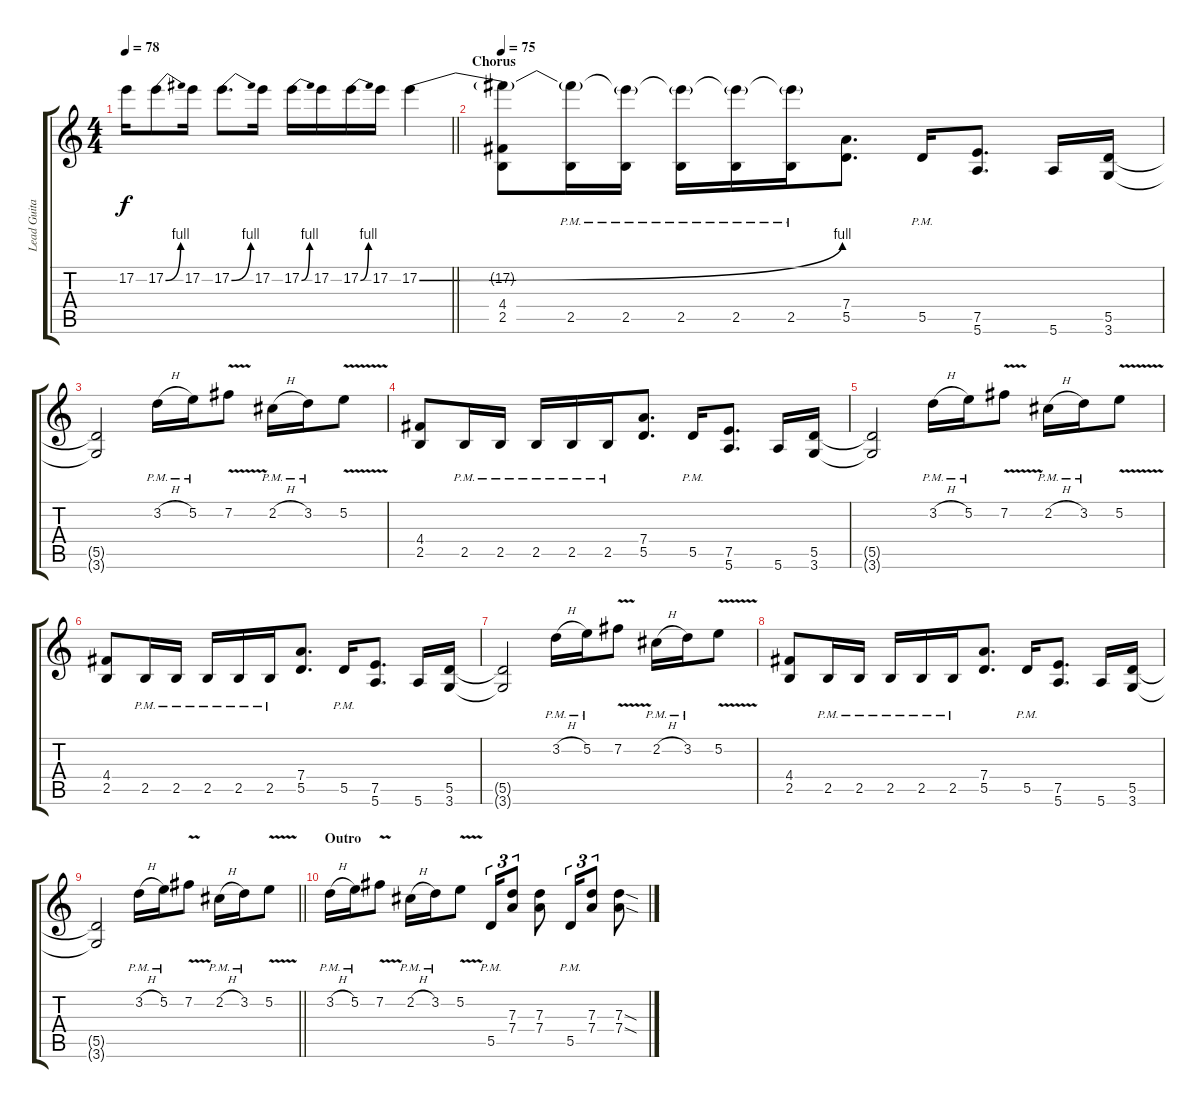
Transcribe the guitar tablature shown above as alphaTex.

\track ("Lead Guitar" "Lead Guita") {instrument distortionguitar}
\staff {score tabs}
\tuning (E4 B3 G3 D3 A2 E2) {hide}
\ts (4 4)
\tempo 78
\clef g2
\barLineRight lightlight
\ks c
17.2.16{dy f} 17.2{be (bend 0 0 60 4)}.8 17.2.16 17.2{be (bend 0 0 60 4)}.8{d} 17.2.16 17.2{be (bend 0 0 60 4)}.16 17.2.16 17.2{be (bend 0 0 60 4)}.16 17.2.16 17.2{be (bend 0 0 60 4)}.4 |
\section ("" "Chorus")
\tempo 75
(17.2{t} 4.4 2.5).8 (17.2{t} 2.5{pm}).16 (17.2{t} 2.5{pm}).16 (17.2{t} 2.5{pm}).16 (17.2{t} 2.5{pm}).16 (17.2{t} 2.5{pm}).16 (7.4 5.5).8{d} 5.5{pm}.16 (7.5 5.6).8{d} 5.6.16 (5.5 3.6).16 |
(5.5{t} 3.6{t}).2 3.2{h pm}.16 5.2{pm}.16 7.2{v}.8 2.2{h pm}.16 3.2{pm}.16 5.2{v}.8 |
(4.4 2.5).8 2.5{pm}.16 2.5{pm}.16 2.5{pm}.16 2.5{pm}.16 2.5{pm}.16 (7.4 5.5).8{d} 5.5{pm}.16 (7.5 5.6).8{d} 5.6.16 (5.5 3.6).16 |
(5.5{t} 3.6{t}).2 3.2{h pm}.16 5.2{pm}.16 7.2{v}.8 2.2{h pm}.16 3.2{pm}.16 5.2{v}.8 |
(4.4 2.5).8 2.5{pm}.16 2.5{pm}.16 2.5{pm}.16 2.5{pm}.16 2.5{pm}.16 (7.4 5.5).8{d} 5.5{pm}.16 (7.5 5.6).8{d} 5.6.16 (5.5 3.6).16 |
(5.5{t} 3.6{t}).2 3.2{h pm}.16 5.2{pm}.16 7.2{v}.8 2.2{h pm}.16 3.2{pm}.16 5.2{v}.8 |
(4.4 2.5).8 2.5{pm}.16 2.5{pm}.16 2.5{pm}.16 2.5{pm}.16 2.5{pm}.16 (7.4 5.5).8{d} 5.5{pm}.16 (7.5 5.6).8{d} 5.6.16 (5.5 3.6).16 |
\barLineRight lightlight
(5.5{t} 3.6{t}).2 3.2{h pm}.16 5.2{pm}.16 7.2{v}.8 2.2{h pm}.16 3.2{pm}.16 5.2{v}.8 |
\section ("" "Outro")
3.2{h pm}.16 5.2{pm}.16 7.2{v}.8 2.2{h pm}.16 3.2{pm}.16 5.2{v}.8 5.5{pm}.16{tu (3 2)} (7.3 7.4).8{tu (3 2)} (7.3 7.4).8 5.5{pm}.16{tu (3 2)} (7.3 7.4).8{tu (3 2)} (7.3{sod} 7.4{sod}).8
